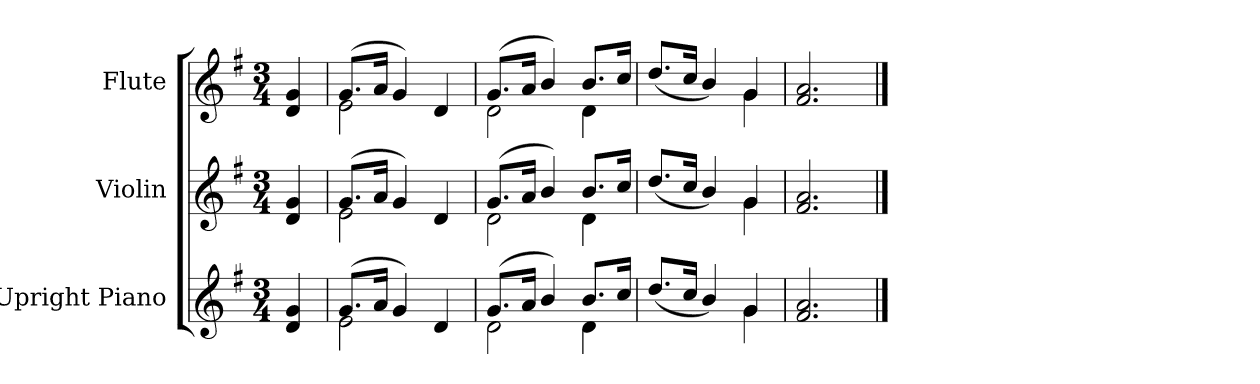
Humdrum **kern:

**kern	**kern	**kern
*part3	*part2	*part1
*staff3	*staff2	*staff1
*I"Upright Piano	*I"Violin	*I"Flute
*I'Pno.	*I'Vln.	*I'Fl.
*clefG2	*clefG2	*clefG2
*k[f#]	*k[f#]	*k[f#]
*M3/4	*M3/4	*M3/4
*MM80	*MM80	*MM80
=	=	=
4d/ 4g/	4d/ 4g/	4d/ 4g/
=1	=1	=1
*^	*^	*^
(>8.g/L	2e\	(>8.g/L	2e\	(>8.g/L	2e\
16a/Jk	.	16a/Jk	.	16a/Jk	.
4g/)	.	4g/)	.	4g/)	.
4d/	4ryy	4d/	4ryy	4d/	4ryy
=2	=2	=2	=2	=2	=2
(>8.g/L	2d\	(>8.g/L	2d\	(>8.g/L	2d\
16a/Jk	.	16a/Jk	.	16a/Jk	.
4b/)	.	4b/)	.	4b/)	.
8.b/L	4d\	8.b/L	4d\	8.b/L	4d\
16cc/Jk	.	16cc/Jk	.	16cc/Jk	.
=3	=3	=3	=3	=3	=3
(<8.dd/L	2ryy	(<8.dd/L	2ryy	(<8.dd/L	2ryy
16cc/Jk	.	16cc/Jk	.	16cc/Jk	.
4b/)	.	4b/)	.	4b/)	.
4g/	4g\	4g/	4g\	4g/	4g\
*v	*v	*	*	*v	*v
*	*v	*v	*
=4	=4	=4
2.f#/ 2.a/	2.f#/ 2.a/	2.f#/ 2.a/
==	==	==
*-	*-	*-
